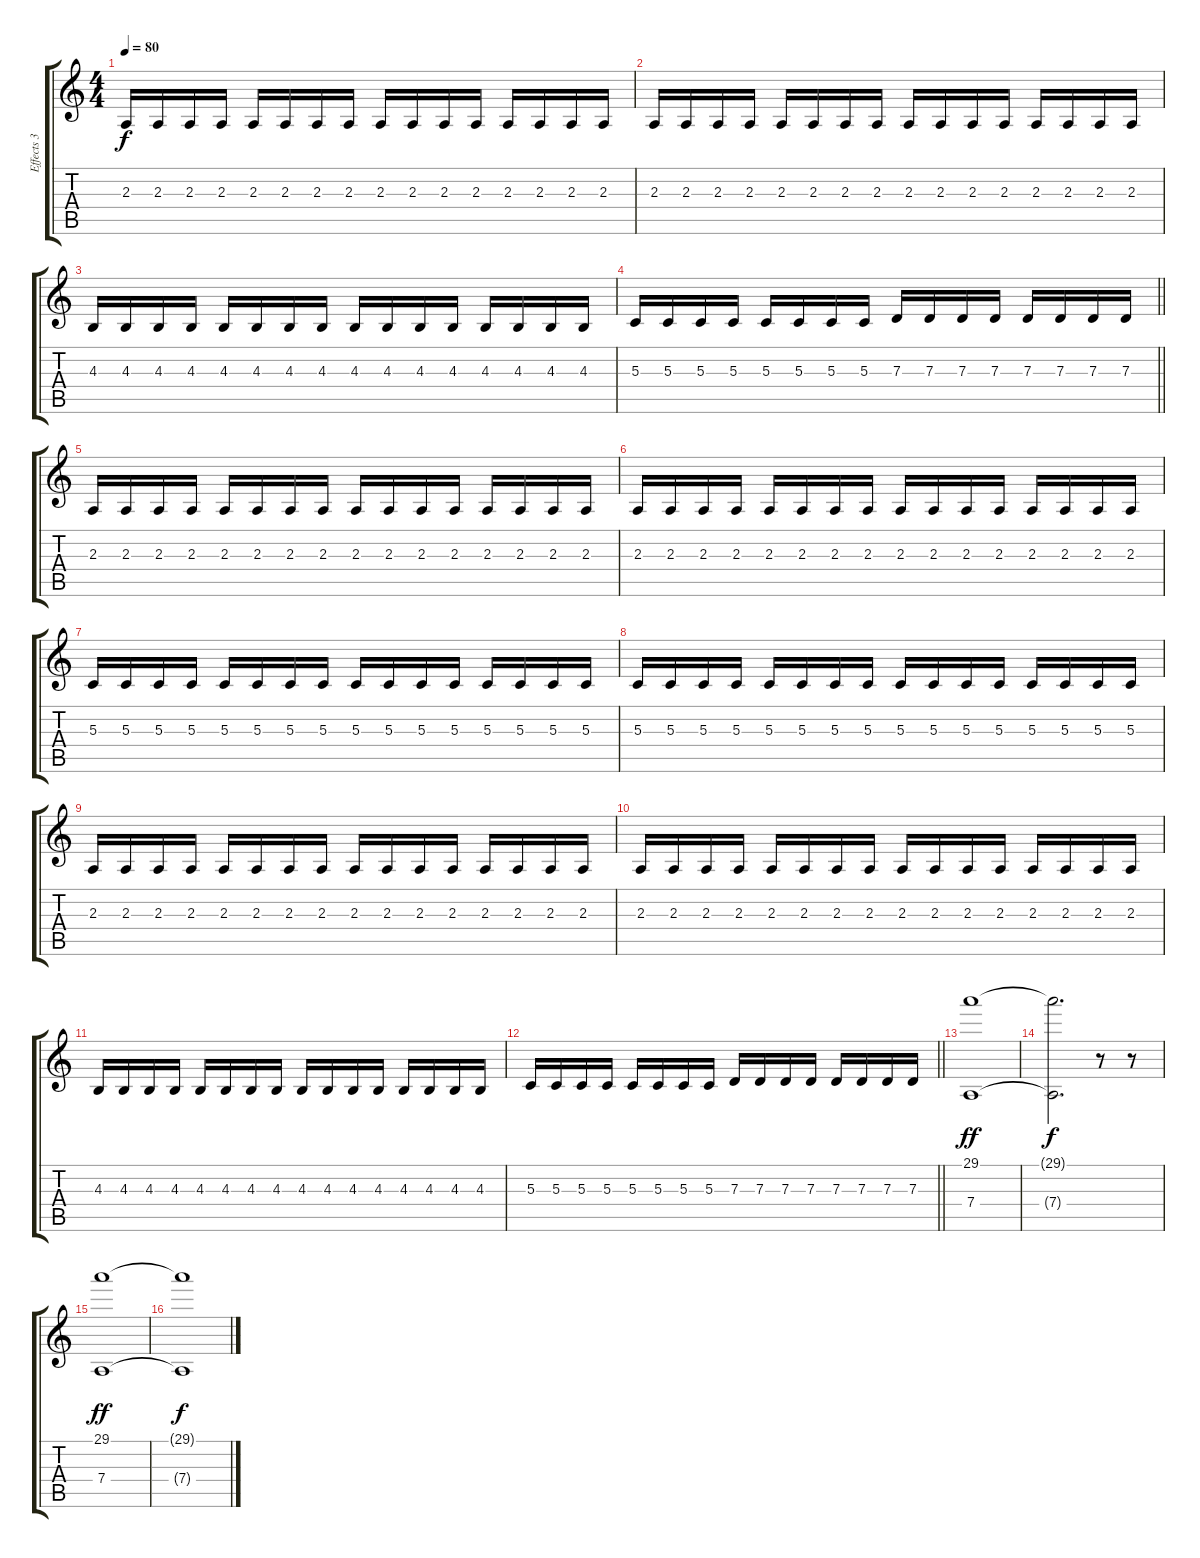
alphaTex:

\track ("Effects 3" "Effects 3") {instrument synthbrass2}
\staff {score tabs}
\tuning (E4 B3 G3 D3 A2 E2) {hide}
\ts (4 4)
\tempo 80
\clef g2
\ks c
2.3.16{dy f} 2.3.16 2.3.16 2.3.16 2.3.16 2.3.16 2.3.16 2.3.16 2.3.16 2.3.16 2.3.16 2.3.16 2.3.16 2.3.16 2.3.16 2.3.16 |
2.3.16 2.3.16 2.3.16 2.3.16 2.3.16 2.3.16 2.3.16 2.3.16 2.3.16 2.3.16 2.3.16 2.3.16 2.3.16 2.3.16 2.3.16 2.3.16 |
4.3.16 4.3.16 4.3.16 4.3.16 4.3.16 4.3.16 4.3.16 4.3.16 4.3.16 4.3.16 4.3.16 4.3.16 4.3.16 4.3.16 4.3.16 4.3.16 |
\barLineRight lightlight
5.3.16 5.3.16 5.3.16 5.3.16 5.3.16 5.3.16 5.3.16 5.3.16 7.3.16 7.3.16 7.3.16 7.3.16 7.3.16 7.3.16 7.3.16 7.3.16 |
2.3.16 2.3.16 2.3.16 2.3.16 2.3.16 2.3.16 2.3.16 2.3.16 2.3.16 2.3.16 2.3.16 2.3.16 2.3.16 2.3.16 2.3.16 2.3.16 |
2.3.16 2.3.16 2.3.16 2.3.16 2.3.16 2.3.16 2.3.16 2.3.16 2.3.16 2.3.16 2.3.16 2.3.16 2.3.16 2.3.16 2.3.16 2.3.16 |
5.3.16 5.3.16 5.3.16 5.3.16 5.3.16 5.3.16 5.3.16 5.3.16 5.3.16 5.3.16 5.3.16 5.3.16 5.3.16 5.3.16 5.3.16 5.3.16 |
5.3.16 5.3.16 5.3.16 5.3.16 5.3.16 5.3.16 5.3.16 5.3.16 5.3.16 5.3.16 5.3.16 5.3.16 5.3.16 5.3.16 5.3.16 5.3.16 |
2.3.16 2.3.16 2.3.16 2.3.16 2.3.16 2.3.16 2.3.16 2.3.16 2.3.16 2.3.16 2.3.16 2.3.16 2.3.16 2.3.16 2.3.16 2.3.16 |
2.3.16 2.3.16 2.3.16 2.3.16 2.3.16 2.3.16 2.3.16 2.3.16 2.3.16 2.3.16 2.3.16 2.3.16 2.3.16 2.3.16 2.3.16 2.3.16 |
4.3.16 4.3.16 4.3.16 4.3.16 4.3.16 4.3.16 4.3.16 4.3.16 4.3.16 4.3.16 4.3.16 4.3.16 4.3.16 4.3.16 4.3.16 4.3.16 |
\barLineRight lightlight
5.3.16 5.3.16 5.3.16 5.3.16 5.3.16 5.3.16 5.3.16 5.3.16 7.3.16 7.3.16 7.3.16 7.3.16 7.3.16 7.3.16 7.3.16 7.3.16 |
(29.1 7.4).1{dy ff volume 0 instrument stringensemble1} |
(29.1{t} 7.4{t}).2{d dy f} r.8 r.8{volume 7} |
(29.1 7.4).1{dy ff volume 0 instrument stringensemble1} |
(29.1{t} 7.4{t}).1{dy f}
